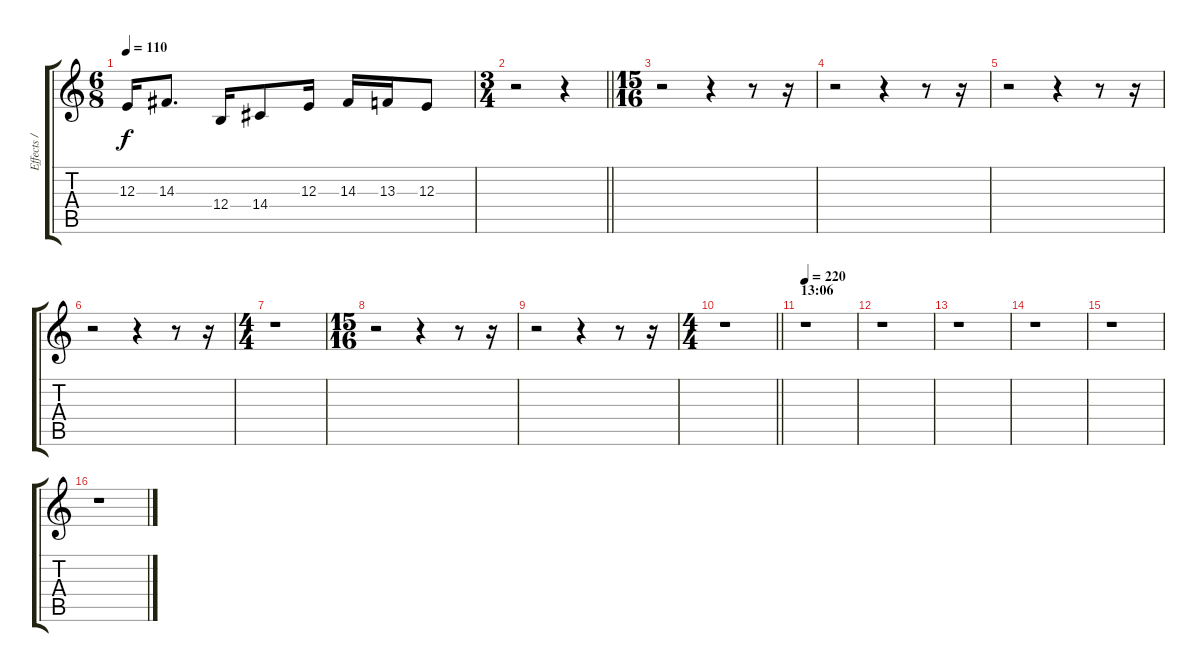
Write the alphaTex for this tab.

\track ("Effects / Vocals / Add'l Guitar" "Effects / ") {instrument lead2sawtooth}
\staff {score tabs}
\tuning (Db4 Ab3 E3 B2 Gb2 Db2) {hide}
\ts (6 8)
\tempo 110
\clef g2
\ks c
12.3.16{dy f balance 8} 14.3.8{d beam split} 12.4.16 14.4.8{beam merge} 12.3.16{beam split} 14.3.16 13.3.16 12.3.8 |
\ts (3 4)
\barLineRight lightlight
r.2 r.4 |
\ts (15 16)
r.2 r.4 r.8 r.16 |
r.2 r.4 r.8 r.16 |
r.2 r.4 r.8 r.16 |
r.2 r.4 r.8 r.16 |
\ts (4 4)
r.1 |
\ts (15 16)
r.2 r.4 r.8 r.16 |
r.2 r.4 r.8 r.16 |
\ts (4 4)
\barLineRight lightlight
r.1 |
\section ("" "13:06")
\tempo 220
r.1 |
r.1 |
r.1 |
r.1 |
r.1 |
r.1
